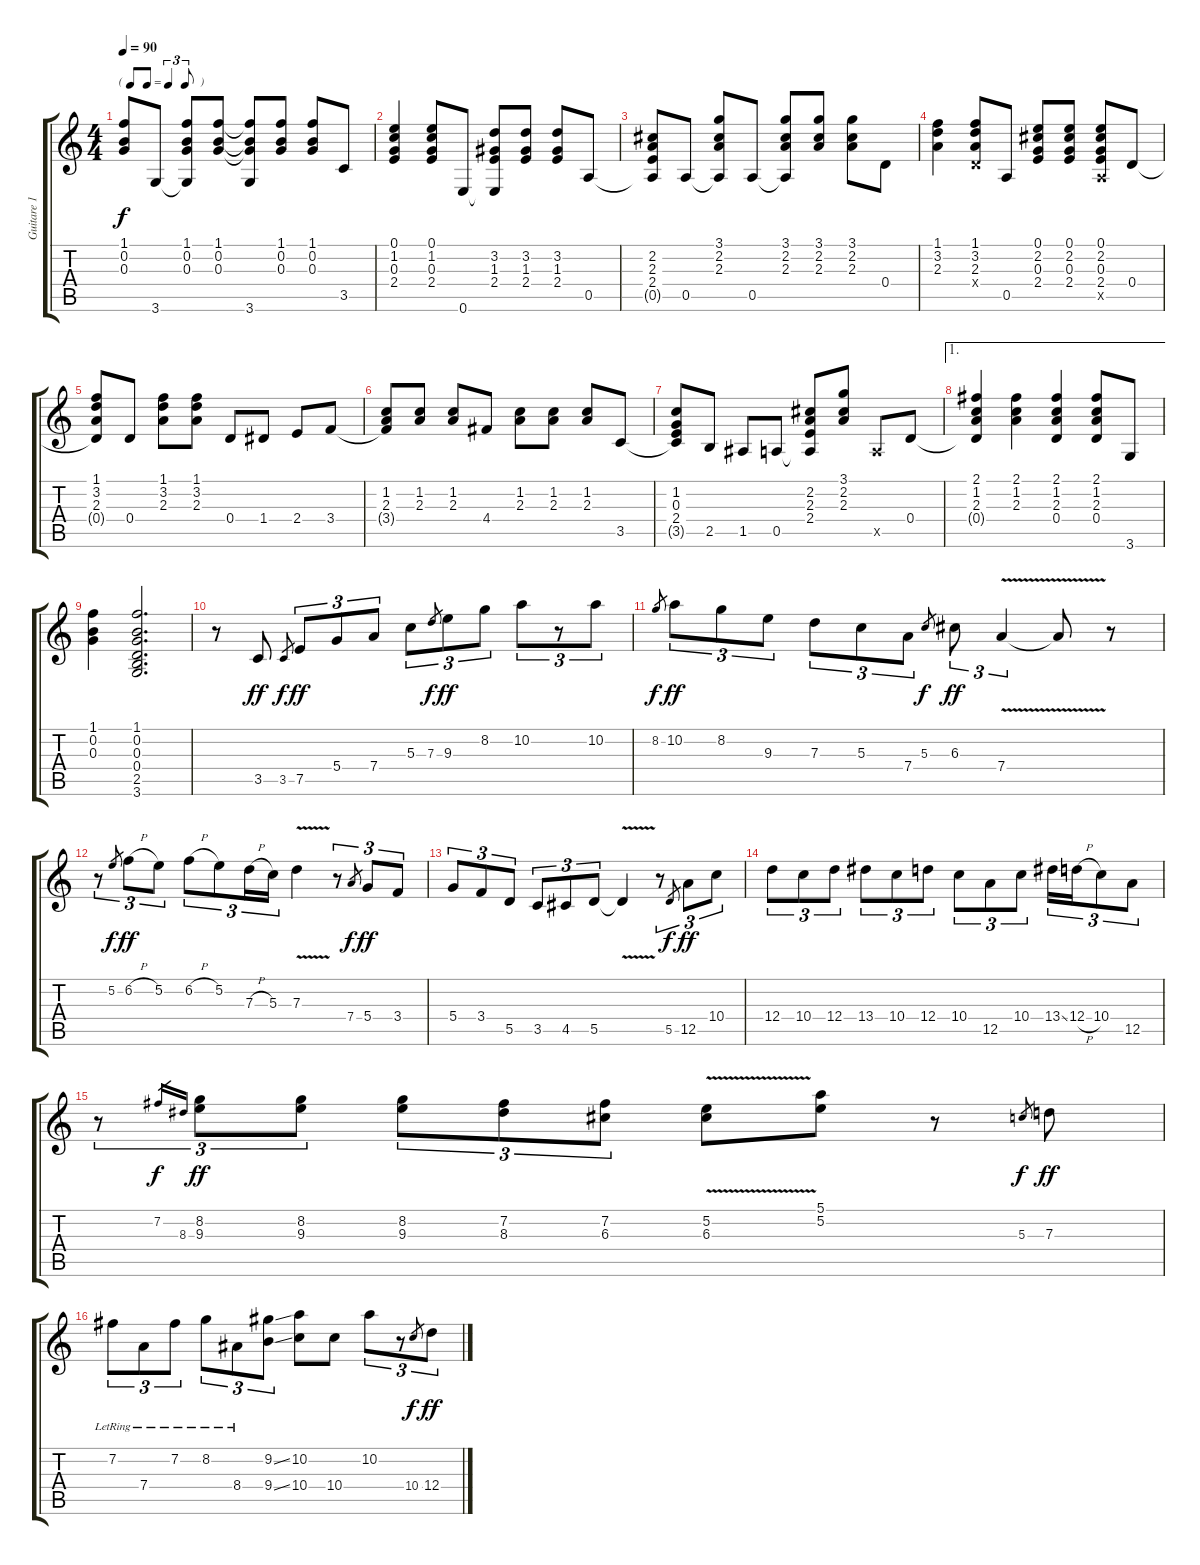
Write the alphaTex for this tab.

\track ("Guitare 1" "Guitare 1") {instrument acousticguitarsteel}
\staff {score tabs}
\tuning (E4 B3 G3 D3 A2 E2) {hide}
\ts (4 4)
\tf triplet8th
\tempo 90
\clef g2
\ks c
(1.1 0.2 0.3).8{dy f} 3.6.8 (1.1 0.2 0.3 3.6{t}).8 (1.1 0.2 0.3).8 (1.1{t} 0.2{t} 0.3{t} 3.6).8 (1.1 0.2 0.3).8 (1.1 0.2 0.3).8 3.5.8 |
(0.1 1.2 0.3 2.4).4 (0.1 1.2 0.3 2.4).8 0.6.8 (3.2 1.3 2.4 0.6{t}).8 (3.2 1.3 2.4).8 (3.2 1.3 2.4).8 0.5.8 |
(2.2 2.3 2.4 0.5{t}).8 0.5.8 (3.1 2.2 2.3 0.5{t}).8 0.5.8 (3.1 2.2 2.3 0.5{t}).8 (3.1 2.2 2.3).8 (3.1 2.2 2.3).8 0.4.8 |
(1.1 3.2 2.3).4 (1.1 3.2 2.3 0.4{x}).8 0.5.8 (0.1 2.2 0.3 2.4).8 (0.1 2.2 0.3 2.4).8 (0.1 2.2 0.3 2.4 0.5{x}).8 0.4.8 |
(1.1 3.2 2.3 0.4{t}).8 0.4.8 (1.1 3.2 2.3).8 (1.1 3.2 2.3).8 0.4.8 1.4.8 2.4.8 3.4.8 |
(1.2 2.3 3.4{t}).8 (1.2 2.3).8 (1.2 2.3).8 4.4.8 (1.2 2.3).8 (1.2 2.3).8 (1.2 2.3).8 3.5.8 |
(1.2 0.3 2.4 3.5{t}).8 2.5.8 1.5.8 0.5.8 (2.2 2.3 2.4 0.5{t}).8 (3.1 2.2 2.3).8 0.5{x}.8 0.4.8 |
\ae 1
(2.1 1.2 2.3 0.4{t}).4 (2.1 1.2 2.3).4 (2.1 1.2 2.3 0.4).4 (2.1 1.2 2.3 0.4).8 3.6.8 |
(1.1 0.2 0.3).4 (1.1 0.2 0.3 0.4 2.5 3.6).2{d} |
r.8 3.5.8{dy ff} 3.5.8{gr dy f} 7.5.8{tu (3 2) dy ff} 5.4.8{tu (3 2)} 7.4.8{tu (3 2)} 5.3.8{tu (3 2)} 7.3.8{gr dy f} 9.3.8{tu (3 2) dy ff} 8.2.8{tu (3 2)} 10.2.8{tu (3 2)} r.8{tu (3 2)} 10.2.8{tu (3 2)} |
8.2.8{gr dy f} 10.2.8{tu (3 2) dy ff} 8.2.8{tu (3 2)} 9.3.8{tu (3 2)} 7.3.8{tu (3 2)} 5.3.8{tu (3 2)} 7.4.8{tu (3 2)} 5.3.8{gr dy f} 6.3.8{tu (3 2) dy ff} 7.4{v}.4{tu (3 2)} 7.4{t}.8 r.8 |
r.8{tu (3 2)} 5.2.8{gr dy f} 6.2{h}.8{tu (3 2) dy ff} 5.2.8{tu (3 2)} 6.2{h}.8{tu (3 2)} 5.2.8{tu (3 2)} 7.3{h}.16{tu (3 2)} 5.3.16{tu (3 2)} 7.3{v}.4 r.8{tu (3 2)} 7.4.8{gr dy f} 5.4.8{tu (3 2) dy ff} 3.4.8{tu (3 2)} |
5.4.8{tu (3 2)} 3.4.8{tu (3 2)} 5.5.8{tu (3 2)} 3.5.8{tu (3 2)} 4.5.8{tu (3 2)} 5.5.8{tu (3 2)} 5.5{v t}.4 r.8{tu (3 2)} 5.5.8{gr dy f} 12.5.8{tu (3 2) dy ff} 10.4.8{tu (3 2)} |
12.4.8{tu (3 2)} 10.4.8{tu (3 2)} 12.4.8{tu (3 2)} 13.4.8{tu (3 2)} 10.4.8{tu (3 2)} 12.4.8{tu (3 2)} 10.4.8{tu (3 2)} 12.5.8{tu (3 2)} 10.4.8{tu (3 2)} 13.4{ss}.16{tu (3 2)} 12.4{h}.16{tu (3 2)} 10.4.8{tu (3 2)} 12.5.8{tu (3 2)} |
r.8{tu (3 2)} 7.2.16{gr dy f} 8.3.16{gr} (8.2 9.3).8{tu (3 2) dy ff} (8.2 9.3).8{tu (3 2)} (8.2 9.3).8{tu (3 2)} (7.2 8.3).8{tu (3 2)} (7.2 6.3).8{tu (3 2)} (5.2{v} 6.3{v}).8 (5.1 5.2).8 r.8 5.3.8{gr dy f} 7.3.8{dy ff} |
7.2{lr}.8{tu (3 2)} 7.4{lr}.8{tu (3 2)} 7.2{lr}.8{tu (3 2)} 8.2{lr}.8{tu (3 2)} 8.4{lr}.8{tu (3 2)} (9.2{ss} 9.4{ss}).8{tu (3 2)} (10.2 10.4).8 10.4.8 10.2.8{tu (3 2)} r.8{tu (3 2)} 10.4.8{gr dy f} 12.4.8{tu (3 2) dy ff}
